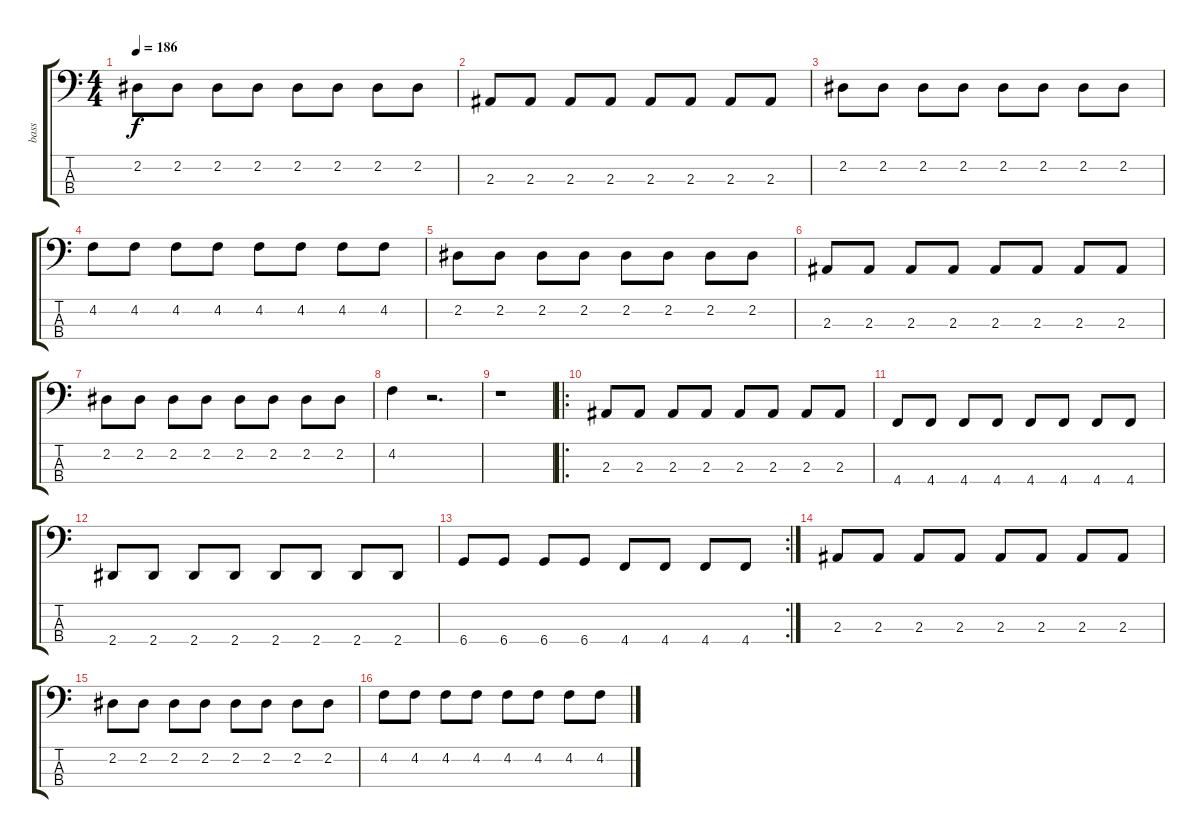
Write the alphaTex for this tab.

\track ("bass" "bass") {instrument electricbassfinger}
\staff {score tabs}
\tuning (Gb2 Db2 Ab1 Db1) {hide}
\ts (4 4)
\tempo 186
\clef f4
\ks c
2.2.8{dy f} 2.2.8 2.2.8 2.2.8 2.2.8 2.2.8 2.2.8 2.2.8 |
2.3.8 2.3.8 2.3.8 2.3.8 2.3.8 2.3.8 2.3.8 2.3.8 |
2.2.8 2.2.8 2.2.8 2.2.8 2.2.8 2.2.8 2.2.8 2.2.8 |
4.2.8 4.2.8 4.2.8 4.2.8 4.2.8 4.2.8 4.2.8 4.2.8 |
2.2.8 2.2.8 2.2.8 2.2.8 2.2.8 2.2.8 2.2.8 2.2.8 |
2.3.8 2.3.8 2.3.8 2.3.8 2.3.8 2.3.8 2.3.8 2.3.8 |
2.2.8 2.2.8 2.2.8 2.2.8 2.2.8 2.2.8 2.2.8 2.2.8 |
4.2.4 r.2{d} |
r.1 |
\ro
2.3.8 2.3.8 2.3.8 2.3.8 2.3.8 2.3.8 2.3.8 2.3.8 |
4.4.8 4.4.8 4.4.8 4.4.8 4.4.8 4.4.8 4.4.8 4.4.8 |
2.4.8 2.4.8 2.4.8 2.4.8 2.4.8 2.4.8 2.4.8 2.4.8 |
\rc 2
6.4.8 6.4.8 6.4.8 6.4.8 4.4.8 4.4.8 4.4.8 4.4.8 |
2.3.8 2.3.8 2.3.8 2.3.8 2.3.8 2.3.8 2.3.8 2.3.8 |
2.2.8 2.2.8 2.2.8 2.2.8 2.2.8 2.2.8 2.2.8 2.2.8 |
4.2.8 4.2.8 4.2.8 4.2.8 4.2.8 4.2.8 4.2.8 4.2.8
